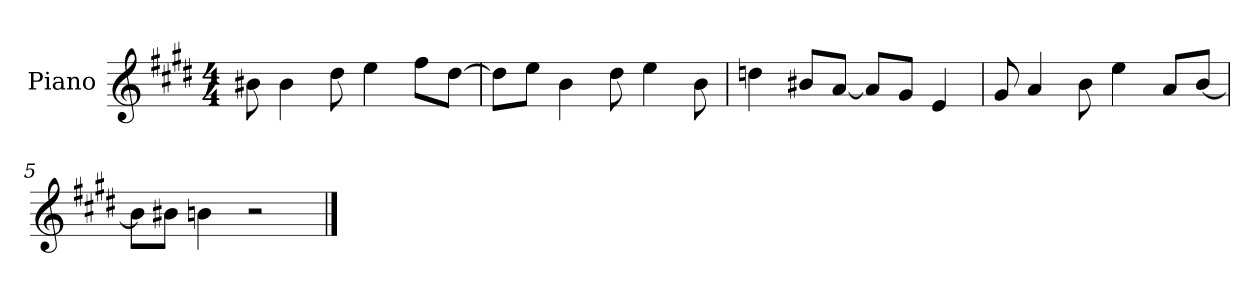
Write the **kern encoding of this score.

**kern
*part1
*staff1
*I"Piano
*I'P-no
*clefG2
*k[f#c#g#d#]
*M4/4
*MM90
=1
8b#X\
4b#\
8dd#\
4ee\
8ff#\L
[8dd#\J
=2
8dd#\L]
8ee\J
4b\
8dd#\
4ee\
8b\
=3
4ddn\
8b#X/L
[8a/J
8a/L]
8g#/J
4e/
=4
8g#/
4a/
8b\
4ee\
8a/L
[8b/J
=5
8b\L]
8b#X\J
4bn\
2r
==
*-
